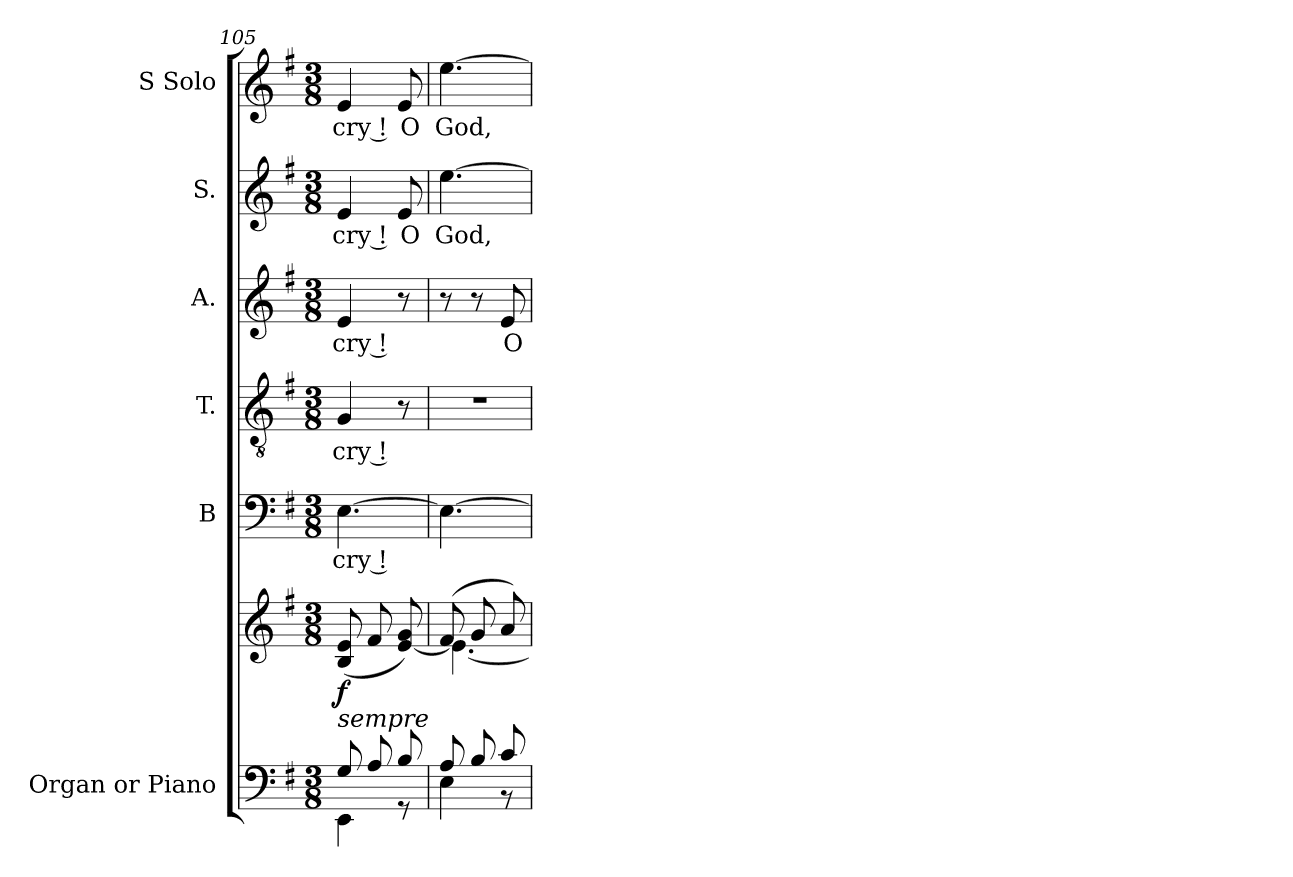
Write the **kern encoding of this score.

**kern	**kern	**dynam	**kern	**text	**kern	**text	**kern	**text	**kern	**text	**kern	**text
*part6	*part6	*part6	*part5	*part5	*part4	*part4	*part3	*part3	*part2	*part2	*part1	*part1
*staff7	*staff6	*staff6/7	*staff5	*staff5	*staff4	*staff4	*staff3	*staff3	*staff2	*staff2	*staff1	*staff1
*I"Organ or  Piano	*	*	*I"B	*	*I"T.	*	*I"A.	*	*I"S.	*	*I"S    Solo	*
*	*	*	*I'B.	*	*I'T.	*	*I'A.	*	*I'S.	*	*I'S.	*
*clefF4	*clefG2	*	*clefF4	*	*clefGv2	*	*clefG2	*	*clefG2	*	*clefG2	*
*	*	*	*	*	*ITrd7c12	*	*	*	*	*	*	*
*k[f#]	*k[f#]	*	*k[f#]	*	*k[f#]	*	*k[f#]	*	*k[f#]	*	*k[f#]	*
*G:	*G:	*	*G:	*	*G:	*	*G:	*	*G:	*	*G:	*
*M3/8	*M3/8	*	*M3/8	*	*M3/8	*	*M3/8	*	*M3/8	*	*M3/8	*
=105	=105	=105	=105	=105	=105	=105	=105	=105	=105	=105	=105	=105
*^	*	*	*	*	*	*	*	*	*	*	*	*
!LO:TX:a:i:t=sempre	!	!	!	!	!	!	!	!	!	!	!	!	!
!	!	!	!LO:DY:b	!	!	!	!	!	!	!	!	!	!
8G/	4EE\	(8B/ 8e/	f	[4.E\	cry !	4GG/	cry !	4e/	cry !	4e/	cry !	4e/	cry !
8A/	.	8f#/	.	.	.	.	.	.	.	.	.	.	.
8B/	8r	[8e/ 8g/)	.	.	.	8r	.	8r	.	8e/	O	8e/	O
=106	=106	=106	=106	=106	=106	=106	=106	=106	=106	=106	=106	=106	=106
*	*	*^	*	*	*	*	*	*	*	*	*	*	*
8A/	4E\	(8f#/	4.e\_	.	4.E\_	.	4.r	.	8r	.	[4.ee\	God,	[4.ee\	God,
8B/	.	8g/	.	.	.	.	.	.	8r	.	.	.	.	.
8c/	8r	8a/)	.	.	.	.	.	.	8e/	O	.	.	.	.
*v	*v	*	*	*	*	*	*	*	*	*	*	*	*	*
*	*v	*v	*	*	*	*	*	*	*	*	*	*	*
=	=	=	=	=	=	=	=	=	=	=	=	=
*-	*-	*-	*-	*-	*-	*-	*-	*-	*-	*-	*-	*-
